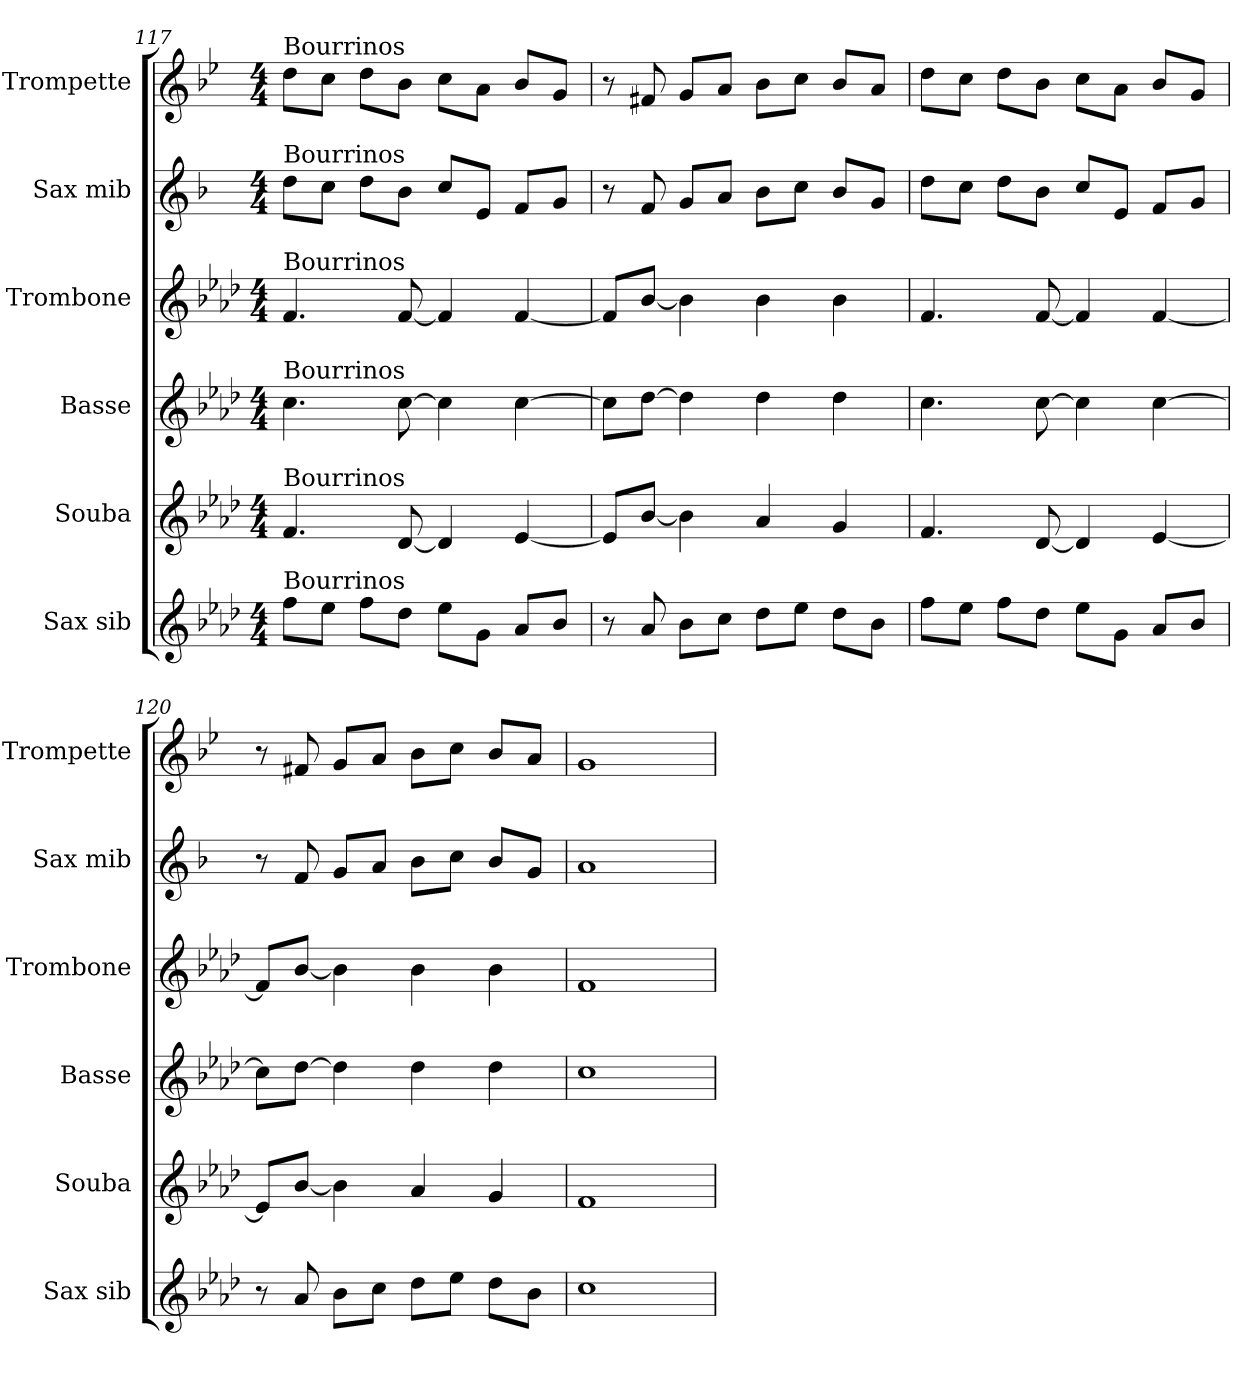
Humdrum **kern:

**kern	**kern	**kern	**kern	**kern	**kern
*part6	*part5	*part4	*part3	*part2	*part1
*staff6	*staff5	*staff4	*staff3	*staff2	*staff1
*I"Sax sib	*I"Souba	*I"Basse	*I"Trombone	*I"Sax mib	*I"Trompette
*I'Sax sib	*I'Souba	*I'Basse	*I'Trombone	*I'Sax mib	*I'Trompette
*clefG2	*clefG2	*clefG2	*clefG2	*clefG2	*clefG2
*ITrd8c14	*ITrd15c26	*ITrd8c14	*ITrd8c14	*ITrd5c9	*ITrd1c2
*k[b-e-a-d-]	*k[b-e-a-d-]	*k[b-e-a-d-]	*k[b-e-a-d-]	*k[b-e-a-d-]	*k[b-e-a-d-]
*M4/4	*M4/4	*M4/4	*M4/4	*M4/4	*M4/4
=117	=117	=117	=117	=117	=117
!	!	!	!	!	!LO:TX:t=Bourrinos
!	!	!	!	!LO:TX:t=Bourrinos	!
!	!	!	!LO:TX:t=Bourrinos	!	!
!	!	!LO:TX:t=Bourrinos	!	!	!
!	!LO:TX:t=Bourrinos	!	!	!	!
!LO:TX:t=Bourrinos	!	!	!	!	!
8fL	4.FF	4.c	4.F	8fL	8ccL
8e-J	.	.	.	8e-J	8b-J
8fL	.	.	.	8fL	8ccL
8d-J	[8DD-	[8c	[8F	8d-J	8a-J
8e-L	4DD-]	4c]	4F]	8e-L	8b-L
8GJ	.	.	.	8GJ	8gJ
8A-L	[4EE-	[4c	[4F	8A-L	8a-L
8B-J	.	.	.	8B-J	8fJ
=118	=118	=118	=118	=118	=118
8r	8EE-L]	8cL]	8FL]	8r	8r
8A-	[8BB-J	[8d-J	[8B-J	8A-	8en
8B-L	4BB-]	4d-]	4B-]	8B-L	8fL
8cJ	.	.	.	8cJ	8gJ
8d-L	4AA-	4d-	4B-	8d-L	8a-L
8e-J	.	.	.	8e-J	8b-J
8d-L	4GG	4d-	4B-	8d-L	8a-L
8B-J	.	.	.	8B-J	8gJ
=119	=119	=119	=119	=119	=119
8fL	4.FF	4.c	4.F	8fL	8ccL
8e-J	.	.	.	8e-J	8b-J
8fL	.	.	.	8fL	8ccL
8d-J	[8DD-	[8c	[8F	8d-J	8a-J
8e-L	4DD-]	4c]	4F]	8e-L	8b-L
8GJ	.	.	.	8GJ	8gJ
8A-L	[4EE-	[4c	[4F	8A-L	8a-L
8B-J	.	.	.	8B-J	8fJ
=120	=120	=120	=120	=120	=120
8r	8EE-L]	8cL]	8FL]	8r	8r
8A-	[8BB-J	[8d-J	[8B-J	8A-	8en
8B-L	4BB-]	4d-]	4B-]	8B-L	8fL
8cJ	.	.	.	8cJ	8gJ
8d-L	4AA-	4d-	4B-	8d-L	8a-L
8e-J	.	.	.	8e-J	8b-J
8d-L	4GG	4d-	4B-	8d-L	8a-L
8B-J	.	.	.	8B-J	8gJ
=121	=121	=121	=121	=121	=121
1c	1FF	1c	1F	1c	1f
=	=	=	=	=	=
*-	*-	*-	*-	*-	*-
